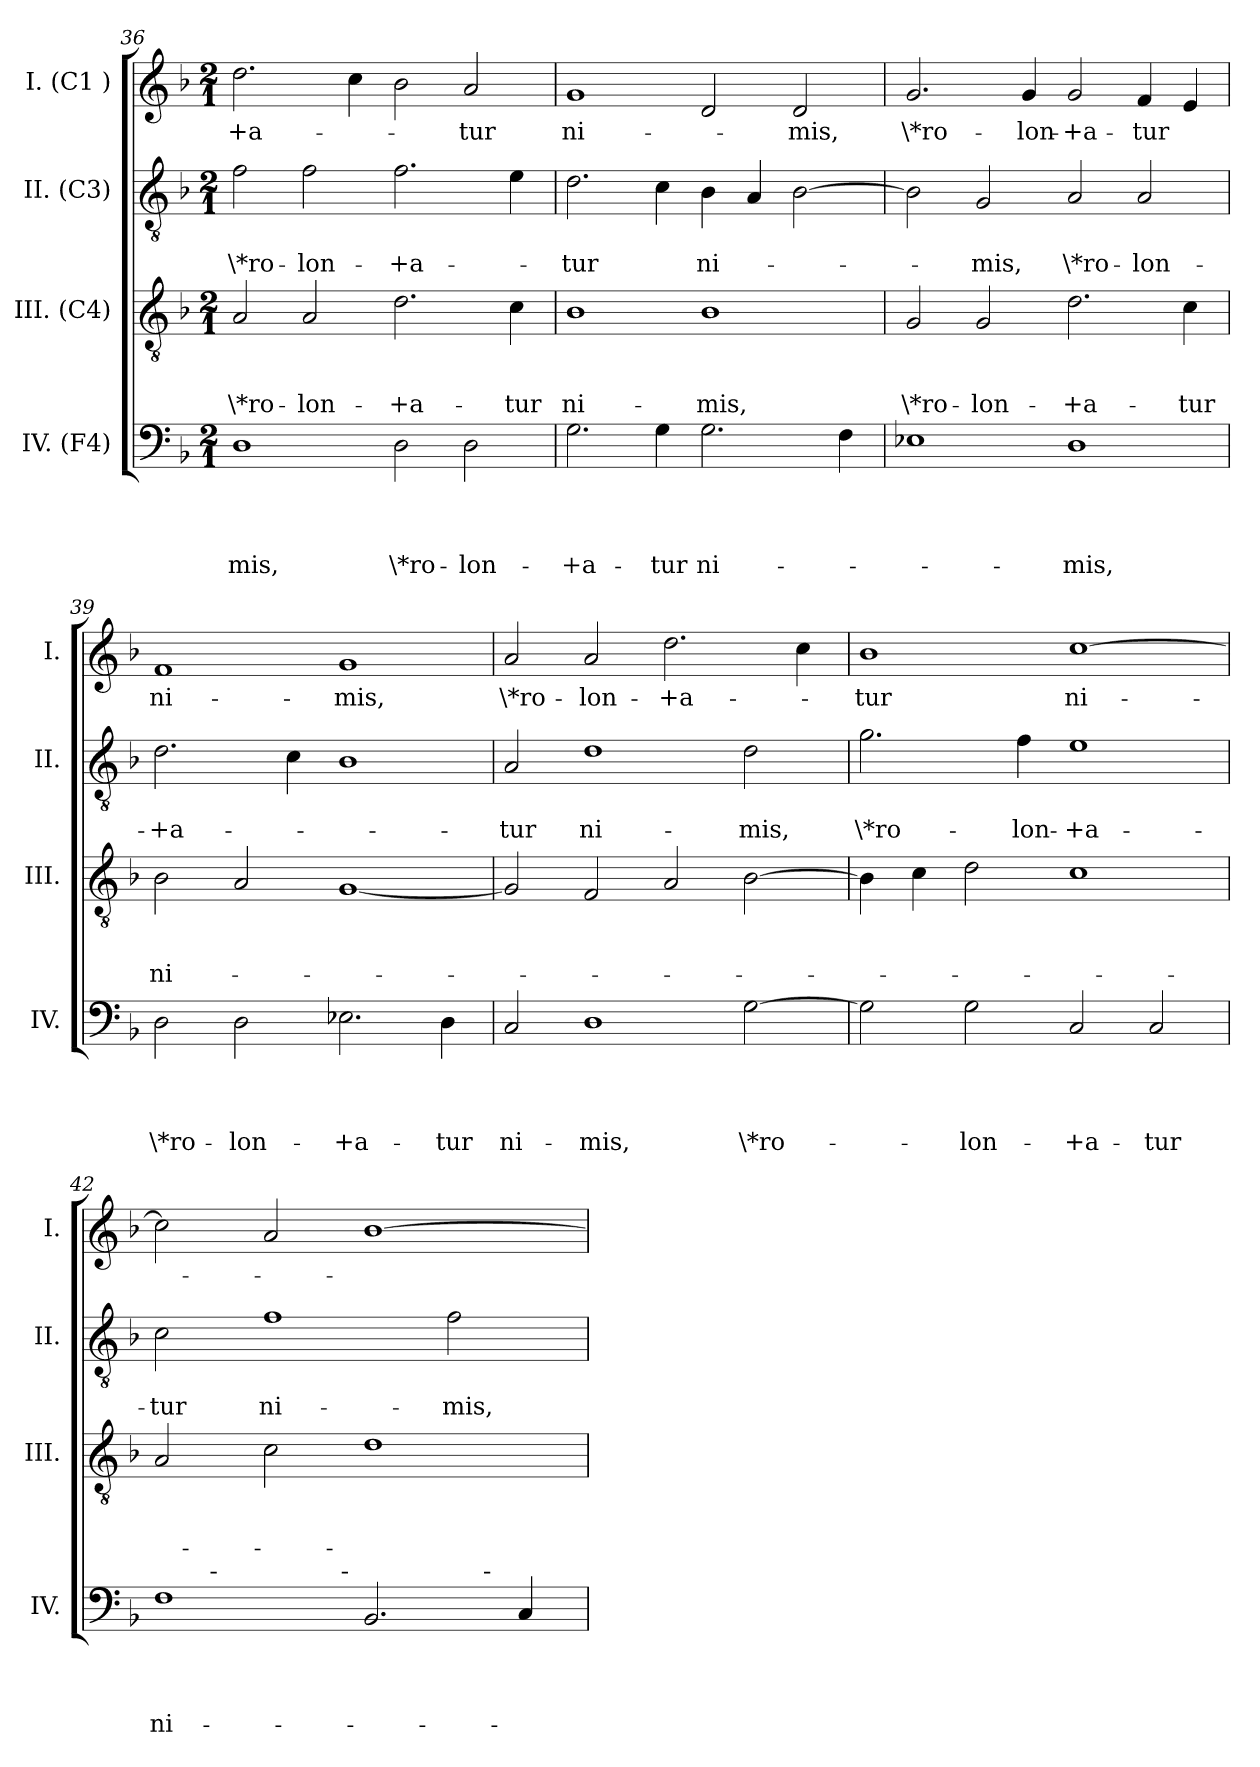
**kern	**text	**text	**text	**text	**kern	**text	**text	**text	**kern	**text	**text	**kern	**text
*part4	*part4	*part4	*part4	*part4	*part3	*part3	*part3	*part3	*part2	*part2	*part2	*part1	*part1
*staff4	*staff4	*staff4	*staff4	*staff4	*staff3	*staff3	*staff3	*staff3	*staff2	*staff2	*staff2	*staff1	*staff1
*I"IV. (F4)	*	*	*	*	*I"III. (C4)	*	*	*	*I"II. (C3)	*	*	*I"I. (C1 )	*
*I'IV.	*	*	*	*	*I'III.	*	*	*	*I'II.	*	*	*I'I.	*
*clefF4	*	*	*	*	*clefGv2	*	*	*	*clefGv2	*	*	*clefG2	*
*k[b-]	*	*	*	*	*k[b-]	*	*	*	*k[b-]	*	*	*k[b-]	*
*F:	*	*	*	*	*F:	*	*	*	*F:	*	*	*F:	*
*M2/1	*	*	*	*	*M2/1	*	*	*	*M2/1	*	*	*M2/1	*
=36	=36	=36	=36	=36	=36	=36	=36	=36	=36	=36	=36	=36	=36
!	!	!	!	!LO:LY:b	!	!	!	!LO:LY:b	!	!	!LO:LY:b	!	!LO:LY:b
1D	.	.	.	-mis,	2A/	.	.	\*ro-	2f\	.	\*ro-	2.dd\	-+a-
!	!	!	!	!	!	!	!	!LO:LY:b	!	!	!LO:LY:b	!	!
.	.	.	.	.	2A/	.	.	-lon-	2f\	.	-lon-	.	.
.	.	.	.	.	.	.	.	.	.	.	.	4cc\	.
!	!	!	!	!LO:LY:b	!	!	!	!LO:LY:b	!	!	!LO:LY:b	!	!
2D\	.	.	.	\*ro-	2.d\	.	.	-+a-	2.f\	.	-+a-	2b-\	.
!	!	!	!	!LO:LY:b	!	!	!	!	!	!	!	!	!LO:LY:b
2D\	.	.	.	-lon-	.	.	.	.	.	.	.	2a/	-tur
!	!	!	!	!	!	!	!	!LO:LY:b	!	!	!	!	!
.	.	.	.	.	4c\	.	.	-tur	4e\	.	.	.	.
!!LO:LB:g=z
=37	=37	=37	=37	=37	=37	=37	=37	=37	=37	=37	=37	=37	=37
!	!	!	!	!LO:LY:b	!	!	!	!LO:LY:b	!	!	!LO:LY:b	!	!LO:LY:b
2.G\	.	.	.	-+a-	1B-	.	.	ni-	2.d\	.	-tur	1g	ni-
!	!	!	!	!LO:LY:b	!	!	!	!	!	!	!	!	!
4G\	.	.	.	-tur	.	.	.	.	4c\	.	.	.	.
!	!	!	!	!LO:LY:b	!	!	!	!LO:LY:b	!	!	!LO:LY:b	!	!
2.G\	.	.	.	ni-	1B-	.	.	-mis,	4B-\	.	ni-	2d/	.
.	.	.	.	.	.	.	.	.	4A/	.	.	.	.
!	!	!	!	!	!	!	!	!	!	!	!	!	!LO:LY:b
.	.	.	.	.	.	.	.	.	[>2B-\	.	.	2d/	-mis,
4F\	.	.	.	.	.	.	.	.	.	.	.	.	.
=38	=38	=38	=38	=38	=38	=38	=38	=38	=38	=38	=38	=38	=38
!	!	!	!	!	!	!	!	!LO:LY:b	!	!	!	!	!LO:LY:b
1E-X	.	.	.	.	2G/	.	.	\*ro-	2B-\]	.	.	2.g/	\*ro-
!	!	!	!	!	!	!	!	!LO:LY:b	!	!	!LO:LY:b	!	!
.	.	.	.	.	2G/	.	.	-lon-	2G/	.	-mis,	.	.
!	!	!	!	!	!	!	!	!	!	!	!	!	!LO:LY:b
.	.	.	.	.	.	.	.	.	.	.	.	4g/	-lon-
!	!	!	!	!LO:LY:b	!	!	!	!LO:LY:b	!	!	!LO:LY:b	!	!LO:LY:b:rj
1D	.	.	.	-mis,	2.d\	.	.	-+a-	2A/	.	\*ro-	2g/	-+a-
!	!	!	!	!	!	!	!	!	!	!	!LO:LY:b	!	!LO:LY:b
.	.	.	.	.	.	.	.	.	2A/	.	-lon-	4f/	-tur
!	!	!	!	!	!	!	!	!LO:LY:b	!	!	!	!	!
.	.	.	.	.	4c\	.	.	-tur	.	.	.	4e/	.
=39	=39	=39	=39	=39	=39	=39	=39	=39	=39	=39	=39	=39	=39
!	!	!	!	!LO:LY:b	!	!	!	!LO:LY:b	!	!	!LO:LY:b	!	!LO:LY:b
2D\	.	.	.	\*ro-	2B-\	.	.	ni-	2.d\	.	-+a-	1f	ni-
!	!	!	!	!LO:LY:b	!	!	!	!	!	!	!	!	!
2D\	.	.	.	-lon-	2A/	.	.	.	.	.	.	.	.
.	.	.	.	.	.	.	.	.	4c\	.	.	.	.
!	!	!	!	!LO:LY:b	!	!	!	!	!	!	!	!	!LO:LY:b
2.E-X\	.	.	.	-+a-	[<1G	.	.	.	1B-	.	.	1g	-mis,
!	!	!	!	!LO:LY:b	!	!	!	!	!	!	!	!	!
4D\	.	.	.	-tur	.	.	.	.	.	.	.	.	.
=40	=40	=40	=40	=40	=40	=40	=40	=40	=40	=40	=40	=40	=40
!	!	!	!	!LO:LY:b	!	!	!	!	!	!	!LO:LY:b	!	!LO:LY:b
2C/	.	.	.	ni-	2G/]	.	.	.	2A/	.	-tur	2a/	\*ro-
!	!	!	!	!LO:LY:b	!	!	!	!	!	!	!LO:LY:b	!	!LO:LY:b
1D	.	.	.	-mis,	2F/	.	.	.	1d	.	ni-	2a/	-lon-
!	!	!	!	!	!	!	!	!	!	!	!	!	!LO:LY:b
.	.	.	.	.	2A/	.	.	.	.	.	.	2.dd\	-+a-
!	!	!	!	!LO:LY:b	!	!	!	!	!	!	!LO:LY:b	!	!
[>2G\	.	.	.	\*ro-	[>2B-\	.	.	.	2d\	.	-mis,	.	.
.	.	.	.	.	.	.	.	.	.	.	.	4cc\	.
=41	=41	=41	=41	=41	=41	=41	=41	=41	=41	=41	=41	=41	=41
!	!	!	!	!	!	!	!	!	!	!	!LO:LY:b	!	!LO:LY:b
2G\]	.	.	.	.	4B-\]	.	.	.	2.g\	.	\*ro-	1b-	-tur
.	.	.	.	.	4c\	.	.	.	.	.	.	.	.
!	!	!	!	!LO:LY:b	!	!	!	!	!	!	!	!	!
2G\	.	.	.	-lon-	2d\	.	.	.	.	.	.	.	.
!	!	!	!	!	!	!	!	!	!	!	!LO:LY:b	!	!
.	.	.	.	.	.	.	.	.	4f\	.	-lon-	.	.
!	!	!	!	!LO:LY:b	!	!	!	!	!	!	!LO:LY:b:rj	!	!LO:LY:b
2C/	.	.	.	-+a-	1c	.	.	.	1e	.	-+a-	[>1cc	ni-
!	!	!	!	!LO:LY:b	!	!	!	!	!	!	!	!	!
2C/	.	.	.	-tur	.	.	.	.	.	.	.	.	.
!!LO:PB:g=z
=42	=42	=42	=42	=42	=42	=42	=42	=42	=42	=42	=42	=42	=42
!	!	!	!	!LO:LY:b	!	!	!	!	!	!	!LO:LY:b	!	!
*^	*	*	*	*	*	*	*	*	*	*	*	*	*
*	*^	*	*	*	*	*	*	*	*	*	*	*	*	*
*	*	*^	*	*	*	*	*	*	*	*	*	*	*	*	*
1F	4ryy	2...ryy	1ryy	.	.	.	ni-	2A/	.	.	.	2c\	.	-tur	2cc\]	.
!	!LO:TX:a:t=-	!	!	!	!	!	!	!	!	!	!	!	!	!	!	!
.	1..ryy	.	.	.	.	.	.	.	.	.	.	.	.	.	.	.
!	!	!	!	!	!	!	!	!	!	!	!	!	!	!LO:LY:b	!	!
.	.	.	.	.	.	.	.	2c\	.	.	.	1f	.	ni-	2a/	.
!	!	!LO:TX:a:t=-	!	!	!	!	!	!	!	!	!	!	!	!	!	!
.	.	1ryy	.	.	.	.	.	.	.	.	.	.	.	.	.	.
2.BB-/	.	.	2ryy	.	.	.	.	1d	.	.	.	.	.	.	[>1b-	.
!	!	!	!	!	!	!	!	!	!	!	!	!	!	!LO:LY:b	!	!
.	.	.	8ryy	.	.	.	.	.	.	.	.	2f\	.	-mis,	.	.
!	!	!	!LO:TX:a:t=-	!	!	!	!	!	!	!	!	!	!	!	!	!
.	.	.	4.ryy	.	.	.	.	.	.	.	.	.	.	.	.	.
4C/	.	.	.	.	.	.	.	.	.	.	.	.	.	.	.	.
.	.	16ryy	.	.	.	.	.	.	.	.	.	.	.	.	.	.
*v	*v	*v	*v	*	*	*	*	*	*	*	*	*	*	*	*	*
=	=	=	=	=	=	=	=	=	=	=	=	=	=
*-	*-	*-	*-	*-	*-	*-	*-	*-	*-	*-	*-	*-	*-
